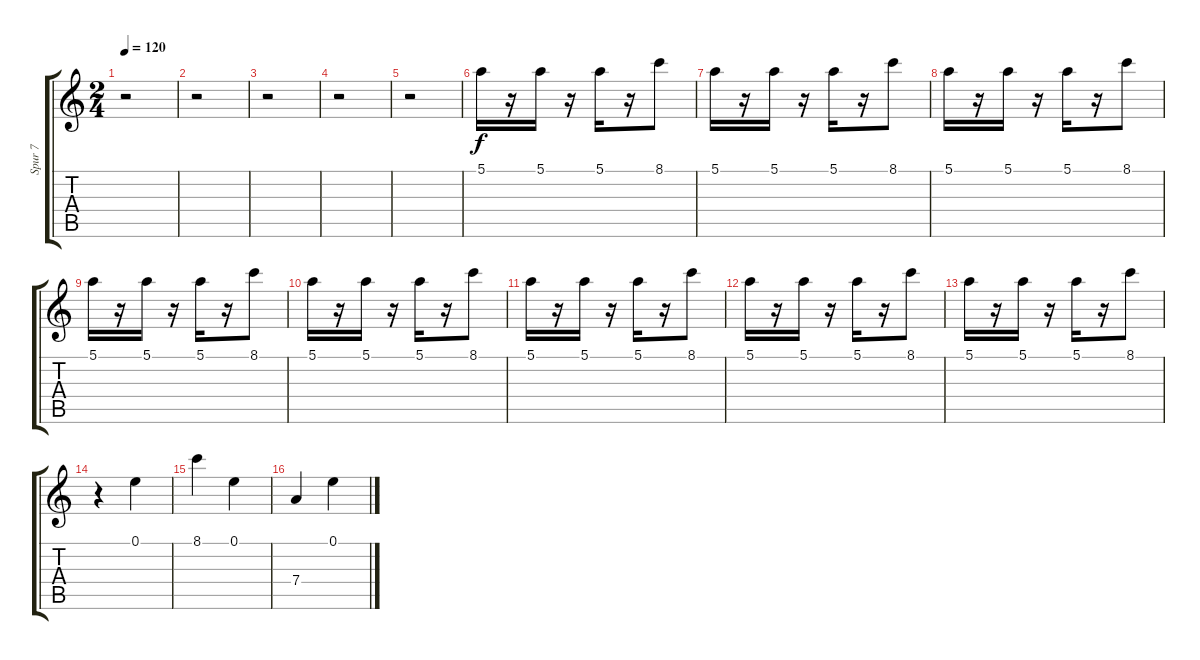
\track ("Spur 7" "Spur 7") {instrument acousticguitarsteel}
\staff {score tabs}
\tuning (E4 B3 G3 D3 A2 E2) {hide}
\ts (2 4)
\tempo 120
\clef g2
\ks c
r.2{dy f instrument acousticguitarsteel} |
r.2 |
r.2 |
r.2 |
r.2 |
5.1.16 r.16 5.1.16 r.16 5.1.16 r.16 8.1.8 |
5.1.16 r.16 5.1.16 r.16 5.1.16 r.16 8.1.8 |
5.1.16 r.16 5.1.16 r.16 5.1.16 r.16 8.1.8 |
5.1.16 r.16 5.1.16 r.16 5.1.16 r.16 8.1.8 |
5.1.16 r.16 5.1.16 r.16 5.1.16 r.16 8.1.8 |
5.1.16 r.16 5.1.16 r.16 5.1.16 r.16 8.1.8 |
5.1.16 r.16 5.1.16 r.16 5.1.16 r.16 8.1.8 |
5.1.16 r.16 5.1.16 r.16 5.1.16 r.16 8.1.8 |
r.4 0.1.4 |
8.1.4 0.1.4 |
7.4.4 0.1.4
